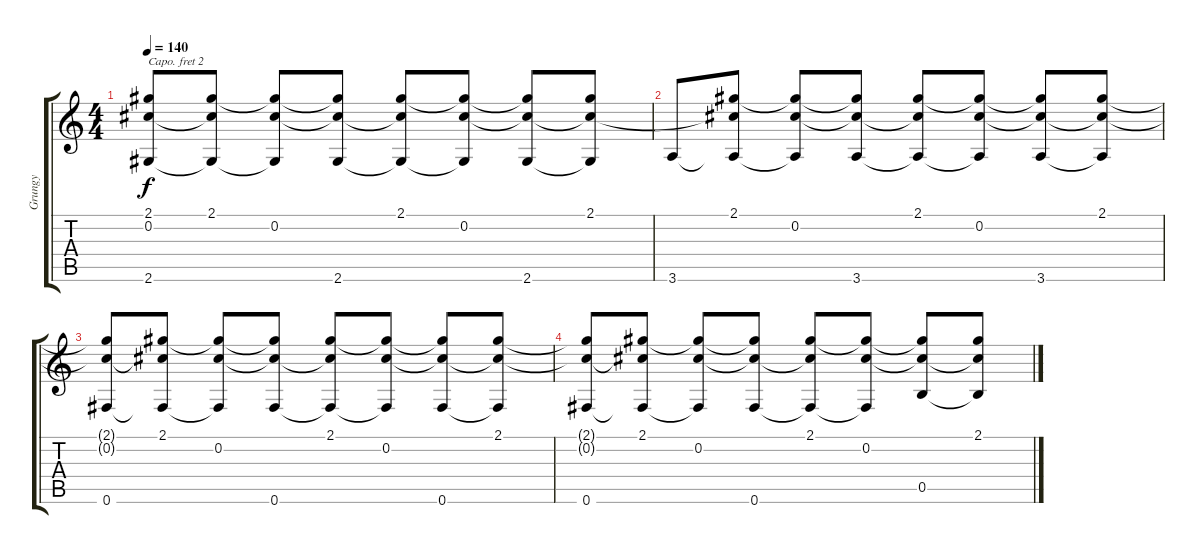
\track ("Grungy" "Grungy") {instrument electricguitarclean}
\staff {score tabs}
\capo 2
\tuning (E4 B3 G3 D3 A2 E2) {hide}
\ts (4 4)
\tempo 140
\clef g2
\ks c
(2.1{t} 0.2{t} 2.6).8{dy f volume 0 balance 0} (2.1 0.2{t} 2.6{t}).8 (2.1{t} 0.2 2.6{t}).8 (2.1{t} 0.2{t} 2.6).8 (2.1 0.2{t} 2.6{t}).8 (2.1{t} 0.2 2.6{t}).8 (2.1{t} 0.2{t} 2.6).8 (2.1 0.2{t} 2.6{t}).8 |
3.6.8{balance 16} (2.1 0.2{t} 3.6{t}).8 (2.1{t} 0.2 3.6{t}).8 (2.1{t} 0.2{t} 3.6).8 (2.1 0.2{t} 3.6{t}).8 (2.1{t} 0.2 3.6{t}).8 (2.1{t} 0.2{t} 3.6).8 (2.1 0.2{t} 3.6{t}).8 |
(2.1{t} 0.2{t} 0.6).8 (2.1 0.2{t} 0.6{t}).8{balance 0} (2.1{t} 0.2 0.6{t}).8 (2.1{t} 0.2{t} 0.6).8 (2.1 0.2{t} 0.6{t}).8 (2.1{t} 0.2 0.6{t}).8 (2.1{t} 0.2{t} 0.6).8 (2.1 0.2{t} 0.6{t}).8 |
(2.1{t} 0.2{t} 0.6).8{balance 16} (2.1 0.2{t} 0.6{t}).8 (2.1{t} 0.2 0.6{t}).8 (2.1{t} 0.2{t} 0.6).8 (2.1 0.2{t} 0.6{t}).8 (2.1{t} 0.2 0.6{t}).8 (2.1{t} 0.2{t} 0.5).8 (2.1 0.2{t} 0.5{t}).8
